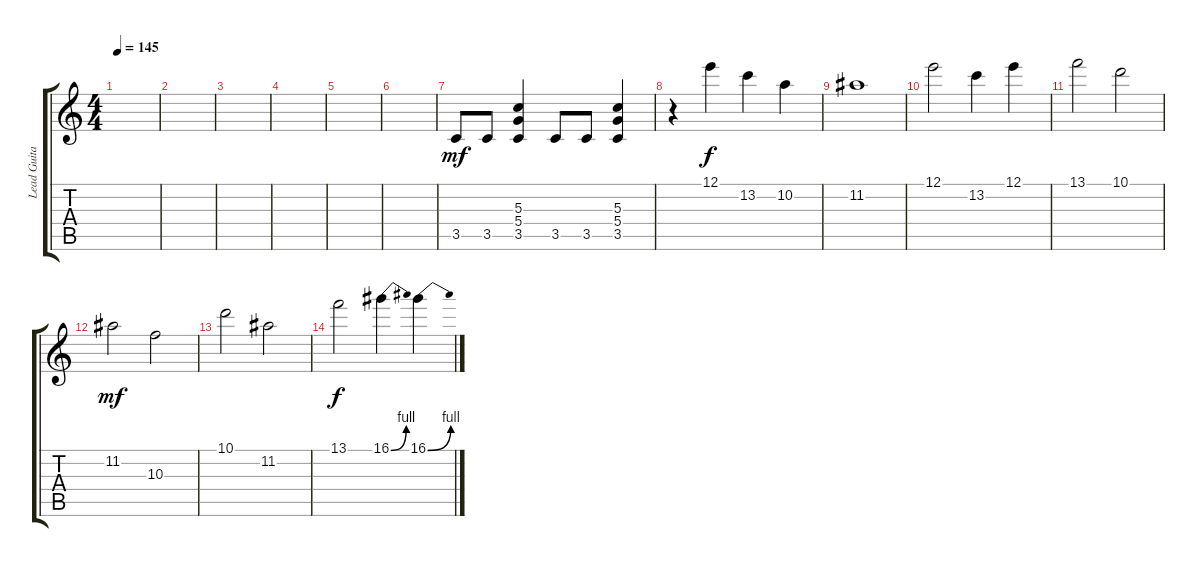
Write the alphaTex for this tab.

\track ("Lead Guitar" "Lead Guita") {instrument overdrivenguitar}
\staff {score tabs}
\tuning (E4 B3 G3 D3 A2 E2) {hide}
\ts (4 4)
\tempo 145
\clef g2
\ks c
|
|
|
|
|
|
3.5.8{dy mf} 3.5.8 (5.3 5.4 3.5).4 3.5.8 3.5.8 (5.3 5.4 3.5).4 |
r.4 12.1.4{dy f} 13.2.4 10.2.4 |
11.2.1 |
12.1.2 13.2.4 12.1.4 |
13.1.2 10.1.2 |
11.2.2{dy mf} 10.3.2 |
10.1.2 11.2.2 |
13.1.2{dy f} 16.1{be (bend 0 0 60 4)}.4 16.1{be (bend 0 0 60 4)}.4
